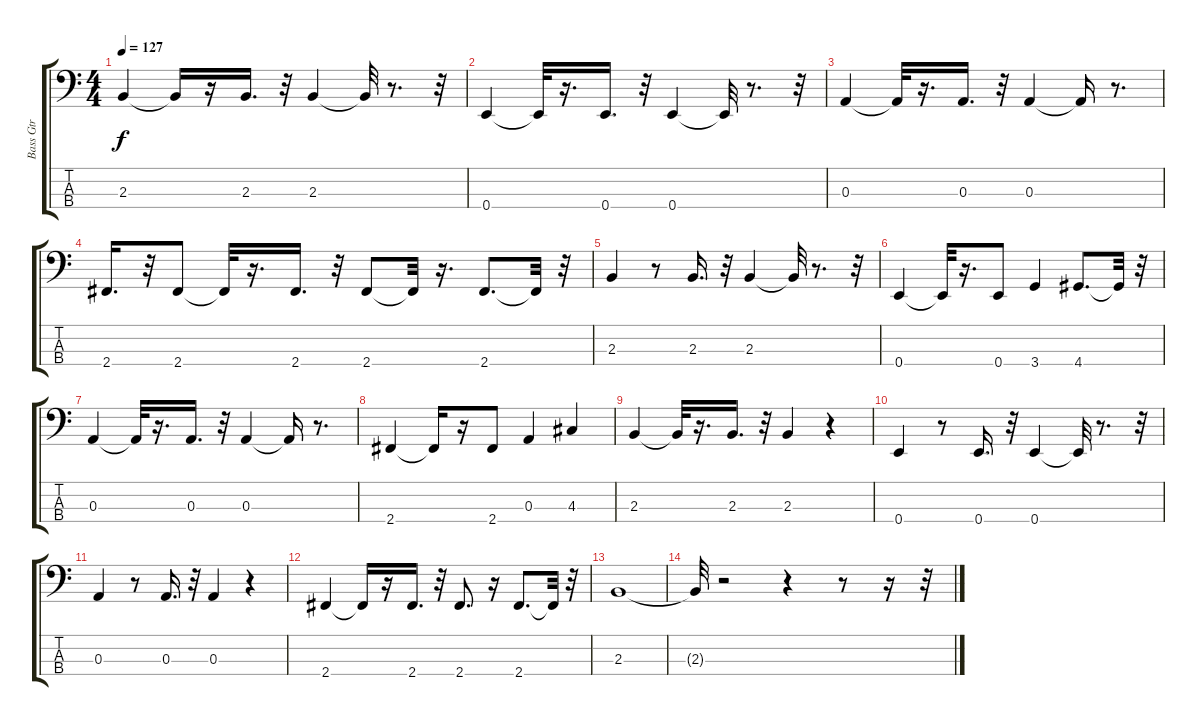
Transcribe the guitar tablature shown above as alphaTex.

\track ("Bass Gtr            " "Bass Gtr  ") {instrument electricbasspick}
\staff {score tabs}
\tuning (G2 D2 A1 E1) {hide}
\ts (4 4)
\tempo 127
\clef f4
\ks c
2.3.4{dy f} 2.3{t}.16 r.16 2.3.16{d} r.32 2.3.4 2.3{t}.32 r.8{d} r.32 |
0.4.4 0.4{t}.32 r.16{d} 0.4.16{d} r.32 0.4.4 0.4{t}.32 r.8{d} r.32 |
0.3.4 0.3{t}.32 r.16{d} 0.3.16{d} r.32 0.3.4 0.3{t}.16 r.8{d} |
2.4.16{d} r.32 2.4.8 2.4{t}.32 r.16{d} 2.4.16{d} r.32 2.4.8 2.4{t}.32 r.16{d} 2.4.8{d} 2.4{t}.32 r.32 |
2.3.4 r.8 2.3.16{d} r.32 2.3.4 2.3{t}.32 r.8{d} r.32 |
0.4.4 0.4{t}.32 r.16{d} 0.4.8 3.4.4 4.4.8{d} 4.4{t}.32 r.32 |
0.3.4 0.3{t}.32 r.16{d} 0.3.16{d} r.32 0.3.4 0.3{t}.16 r.8{d} |
2.4.4 2.4{t}.16 r.16 2.4.8 0.3.4 4.3.4 |
2.3.4 2.3{t}.32 r.16{d} 2.3.16{d} r.32 2.3.4 r.4 |
0.4.4 r.8 0.4.16{d} r.32 0.4.4 0.4{t}.32 r.8{d} r.32 |
0.3.4 r.8 0.3.16{d} r.32 0.3.4 r.4 |
2.4.4 2.4{t}.16 r.16 2.4.16{d} r.32 2.4.8{d} r.16 2.4.8{d} 2.4{t}.32 r.32 |
2.3.1 |
2.3{t}.32 r.2 r.4 r.8 r.16 r.32
